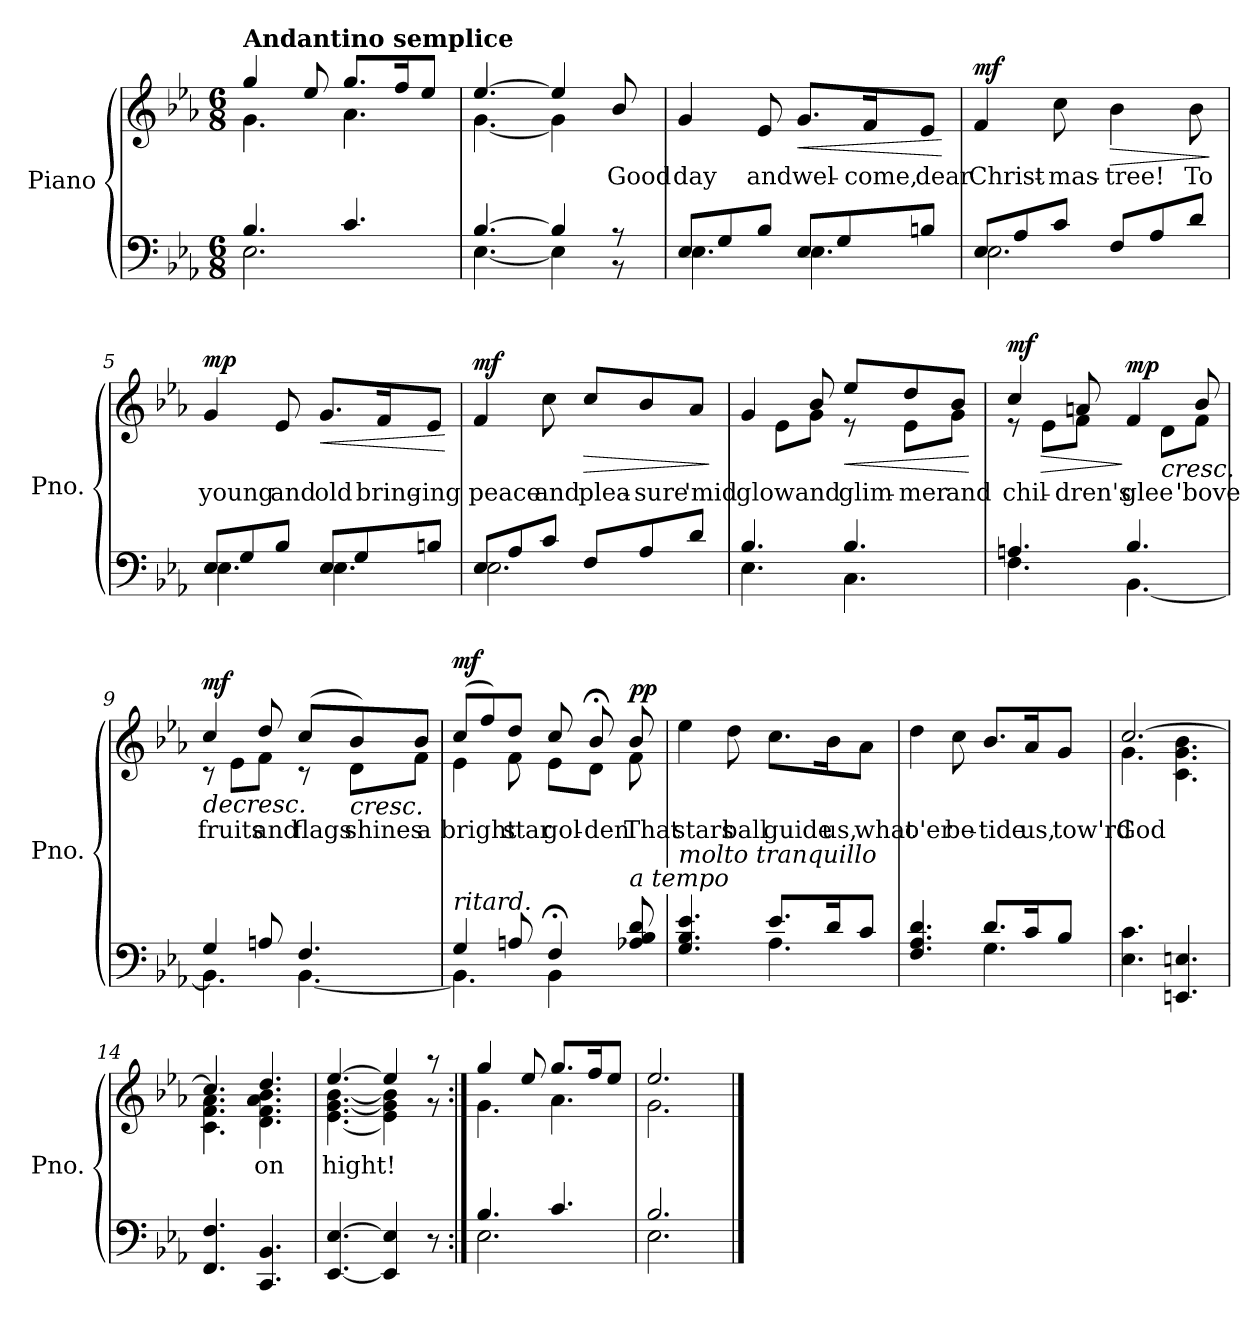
**kern	**kern	**text	**dynam
*part1	*part1	*part1	*part1
*staff2	*staff1	*staff1	*staff1/2
*I"Piano	*	*	*
*I'Pno.	*	*	*
*clefF4	*clefG2	*	*
*k[b-e-a-]	*k[b-e-a-]	*	*
*M6/8	*M6/8	*	*
=1	=1	=1	=1
*^	*^	*	*
!	!	!LO:TX:a:B:t=Andantino semplice	!	!	!
4.B-/	2.E-\	4gg/	4.g\	.	.
.	.	8ee-/	.	.	.
4.c/	.	8.gg/L	4.a-\	.	.
.	.	16ff/K	.	.	.
.	.	8ee-/J	.	.	.
=2	=2	=2	=2	=2	=2
[4.B-/	[4.E-\	[4.ee-/	[4.g\	.	.
4B-/]	4E-\]	4ee-/]	4g\]	.	.
!	!	!	!	!LO:LY:b	!
8r	8r	8b-/	8ryy	Good	.
=3	=3	=3	=3	=3	=3
!LO:N:head=solid	!	!	!	!LO:LY:b	!
*	*	*v	*v	*	*
8E-/L	4.E-\	4g/	day	.
8G/	.	.	.	.
!	!	!	!LO:LY:b	!
8B-/J	.	8e-/	and	.
!LO:N:head=solid	!	!	!LO:LY:b	!LO:HP:b
8E-/L	4.E-\	8.g/L	wel-	<
8G/	.	.	.	.
!	!	!	!LO:LY:b	!
.	.	16f/K	come,	.
!	!	!	!LO:LY:b	!
8Bn/J	.	8e-/J	dear	.
*v	*v	*	*	*
.	.	.	[
=4	=4	=4	=4
*^	*	*	*
!	!	!	!LO:LY:b	!LO:DY:b
8E-/L	2.E-\	4f/	Christ-	mf
8A-/	.	.	.	.
!	!	!	!LO:LY:b	!
8c/J	.	8cc\	mas-	.
!	!	!	!LO:LY:b	!LO:HP:b
8F/L	.	4b-\	tree!	>
8A-/	.	.	.	.
!	!	!	!LO:LY:b	!
8d/J	.	8b-\	To	.
*v	*v	*	*	*
.	.	.	]
!!LO:LB:g=z
=5	=5	=5	=5
!LO:N:head=solid	!	!LO:LY:b	!LO:DY:b
*^	*	*	*
8E-/L	4.E-\	4g/	young	mp
8G/	.	.	.	.
!	!	!	!LO:LY:b	!
8B-/J	.	8e-/	and	.
!LO:N:head=solid	!	!	!LO:LY:b	!LO:HP:b
8E-/L	4.E-\	8.g/L	old	<
8G/	.	.	.	.
!	!	!	!LO:LY:b	!
.	.	16f/K	bring-	.
!	!	!	!LO:LY:b	!
8Bn/J	.	8e-/J	ing	.
*v	*v	*	*	*
.	.	.	[
=6	=6	=6	=6
*^	*	*	*
!	!	!	!LO:LY:b	!LO:DY:b
8E-/L	2.E-\	4f/	peace	mf
8A-/	.	.	.	.
!	!	!	!LO:LY:b	!
8c/J	.	8cc\	and	.
!	!	!	!LO:LY:b	!LO:HP:b
8F/L	.	8cc/L	plea-	>
!	!	!	!LO:LY:b	!
8A-/	.	8b-/	sure	.
!	!	!	!LO:LY:b	!
8d/J	.	8a-/J	'mid	.
*v	*v	*	*	*
.	.	.	]
=7	=7	=7	=7
*^	*	*	*
!	!	!	!LO:LY:b	!
*	*	*^	*	*
4.B-/	4.E-\	4g/	8ryy	glow	.
.	.	.	8e-\L	.	.
!	!	!	!	!LO:LY:b	!
.	.	8b-/	8g\J	and	.
!	!	!	!	!LO:LY:b	!LO:HP:b
4.B-/	4.C\	8ee-/L	8r	glim-	<
!	!	!	!	!LO:LY:b	!
.	.	8dd/	8e-\L	mer	.
!	!	!	!	!LO:LY:b	!
.	.	8b-/J	8g\J	and	.
*v	*v	*	*	*	*
*	*v	*v	*	*
.	.	.	[
=8	=8	=8	=8
*^	*	*	*
!	!	!	!LO:LY:b	!LO:HP:b
*	*	*^	*	*
!	!	!	!	!	!LO:DY:n=1:b
4.An/	4.F\	4cc/	8r	chil-	> mf
.	.	.	8e-\L	.	.
!	!	!	!	!LO:LY:b	!
.	.	8an/	8f\J	dren's	.
!	!	!	!	!LO:LY:b	!LO:DY:n=2:b
4.B-/	[4.BB-\	4f/	8ryy	glee	] mp
!	!	!	!	!	!LO:HP:b
.	.	.	8d\L	.	<
!	!	!	!	!LO:LY:b	!
.	.	8b-/	8f\J	'bove	.
!!LO:LB:g=z	!!
=9	=9	=9	=9	=9	=9
!	!	!	!	!LO:LY:b	!LO:HP:b
!	!	!	!	!	!LO:DY:n=1:b
4G/	4.BB-\]	4cc/	8r	fruits	> mf
.	.	.	8e-\L	.	.
!	!	!	!	!LO:LY:b	!
8An/	.	8dd/	8f\J	and	.
!	!	!	!	!LO:LY:b	!
4.F/	[4.BB-\	(8cc/L	8r	flags	[
!	!	!	!	!LO:LY:b	!LO:HP:b
.	.	8b-/)	8d\L	shines	<
!	!	!	!	!LO:LY:b	!
.	.	8b-/J	8f\J	a	.
*v	*v	*	*	*	*
*	*v	*v	*	*
.	.	.	]
=10	=10	=10	=10
*^	*	*	*
!LO:TX:a:i:t=ritard.	!	!	!	!
!	!	!	!LO:LY:b	!LO:DY:b
*	*	*^	*	*
4G/	4.BB-\]	(8cc/L	4e-\	bright	mf
.	.	8ff/)	.	.	.
!	!	!	!	!LO:LY:b	!
8An/	.	8dd/J	8f\	star	.
!	!	!	!	!LO:LY:b	!
4F;</	4BB-\	8cc/	8e-\L	gol-	.
!	!	!	!	!LO:LY:b	!
.	.	8b-;</	8d\J	den	.
!LO:TX:a:i:t=a tempo	!	!	!	!	!
!	!	!	!	!LO:LY:b	!LO:DY:n=1:b
8A-X/ 8B-/ 8d/	8ryy	8b-/	8f\	That	[ pp
=11	=11	=11	=11	=11	=11
!LO:TX:a:i:t=molto tranquillo	!	!	!	!	!
!	!	!	!	!LO:LY:b	!
*	*	*v	*v	*	*
4.G/ 4.B-/ 4.e-/	4.ryy	4ee-\	stars	.
!	!	!	!LO:LY:b	!
.	.	8dd\	ball	.
!	!	!	!LO:LY:b	!
8.e-/L	4.A-\	8.cc\L	guide	.
!	!	!	!LO:LY:b	!
16d/K	.	16b-\K	us,	.
!	!	!	!LO:LY:b	!
8c/J	.	8a-\J	what	.
=12	=12	=12	=12	=12
!	!	!	!LO:LY:b	!
4.F/ 4.A-/ 4.d/	4.ryy	4dd\	o'er	.
!	!	!	!LO:LY:b	!
.	.	8cc\	be-	.
!	!	!	!LO:LY:b	!
8.d/L	4.G\	8.b-/L	tide	.
!	!	!	!LO:LY:b	!
16c/K	.	16a-/K	us,	.
!	!	!	!LO:LY:b	!
8B-/J	.	8g/J	tow'rd	.
*v	*v	*	*	*
!!LO:LB:g=z
=13	=13	=13	=13
!	!	!LO:LY:b	!
*	*^	*	*
4.E-\ 4.c\	[2.cc/	4.g\	God	.
4.EEn/ 4.En/	.	4.c\ 4.g\ 4.b-\	.	.
=14	=14	=14	=14	=14
4.FF/ 4.F/	4.cc/]	4.c\ 4.f\ 4.a-\	.	.
!	!	!	!LO:LY:b	!
4.CC/ 4.BB-/	4.dd/	4.d\ 4.f\ 4.a-\ 4.b-\	on	.
=15	=15	=15	=15	=15
!	!	!	!LO:LY:b	!
[4.EE-/ [4.E-/	[4.ee-/	[4.e-\ [4.g\ [4.b-\	hight!	.
4EE-/] 4E-/]	4ee-/]	4e-\] 4g\] 4b-\]	.	.
8r	8r	8r	.	.
=16:|!	=16:|!	=16:|!	=16:|!	=16:|!
*^	*	*	*	*
4.B-/	2.E-\	4gg/	4.g\	.	.
.	.	8ee-/	.	.	.
4.c/	.	8.gg/L	4.a-\	.	.
.	.	16ff/K	.	.	.
.	.	8ee-/J	.	.	.
=17	=17	=17	=17	=17	=17
2.B-/	2.E-\	2.ee-/	2.g\	.	.
*v	*v	*	*	*	*
*	*v	*v	*	*
==	==	==	==
*-	*-	*-	*-
